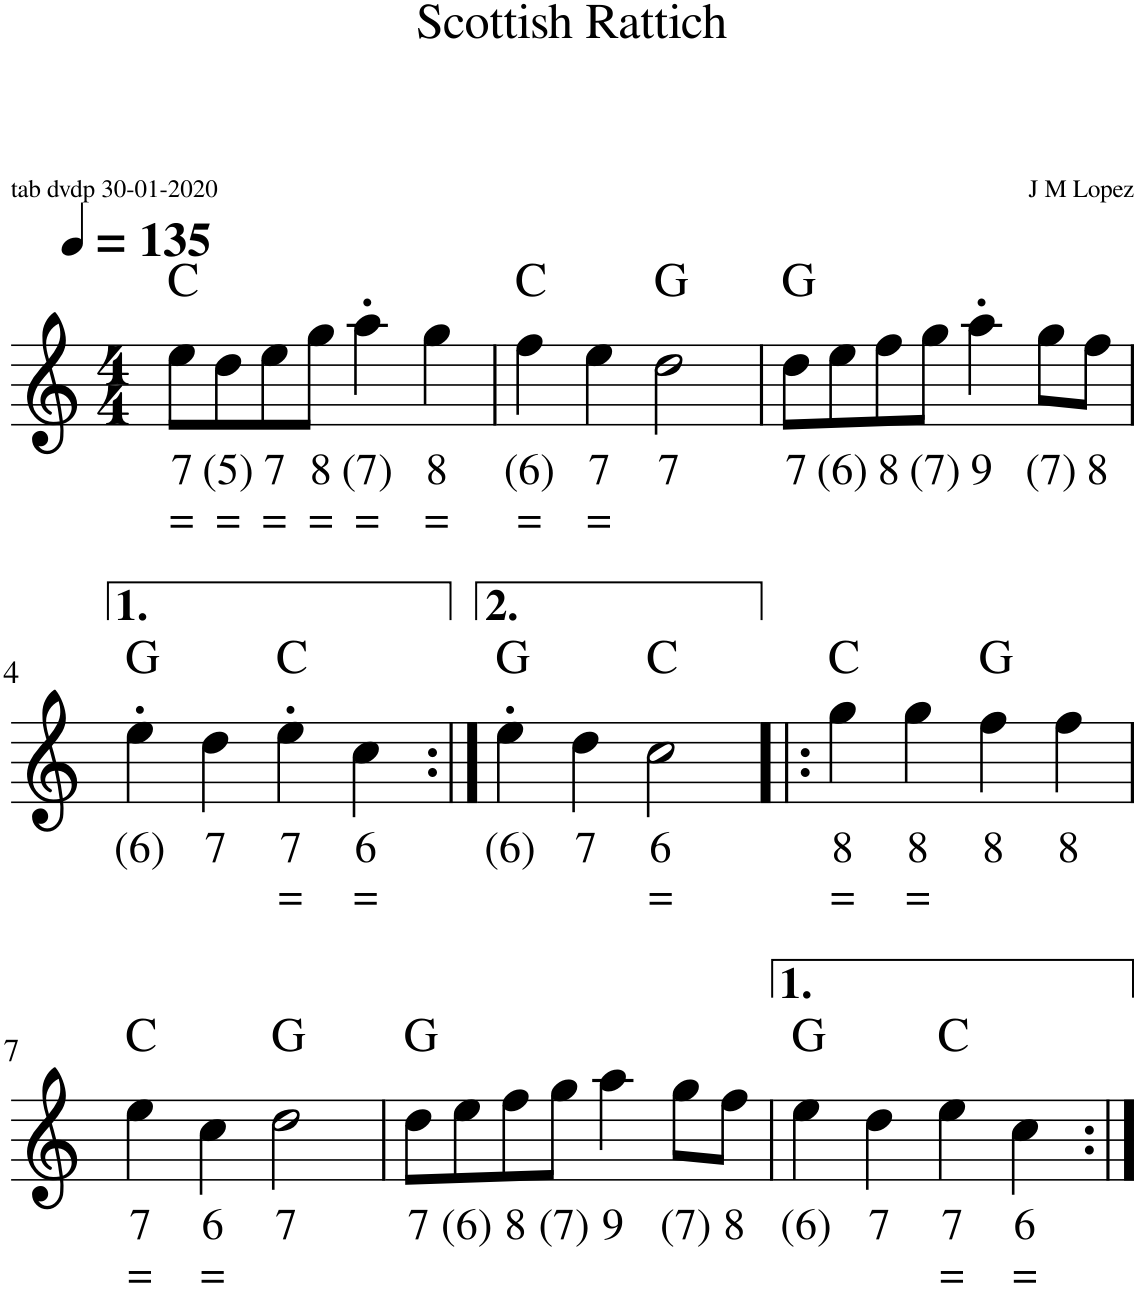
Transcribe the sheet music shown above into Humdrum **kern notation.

**kern	**text	**text	**harte
*part1	*part1	*part1	*part1
*staff1	*staff1	*staff1	*
*I"Piano	*	*	*
*I'Pno.	*	*	*
*clefG2	*	*	*
*k[]	*	*	*
*M4/4	*	*	*
*MM135	*	*	*
=1	=1	=1	=1
!	!LO:LY:b	!LO:LY:b	!
8ee\L	7	=	C:maj
!	!LO:LY:b	!LO:LY:b	!
8dd\	(5)	=	.
!	!LO:LY:b	!LO:LY:b	!
8ee\	7	=	.
!	!LO:LY:b	!LO:LY:b	!
8gg\J	8	=	.
!	!LO:LY:b	!LO:LY:b	!
4aa'\	(7)	=	.
!	!LO:LY:b	!LO:LY:b	!
4gg\	8	=	.
=2	=2	=2	=2
!	!LO:LY:b	!LO:LY:b	!
4ff\	(6)	=	C:maj
!	!LO:LY:b	!LO:LY:b	!
4ee\	7	=	.
!	!LO:LY:b	!	!
2dd\	7	.	G:maj
=3	=3	=3	=3
!	!LO:LY:b	!	!
8dd\L	7	.	G:maj
!	!LO:LY:b	!	!
8ee\	(6)	.	.
!	!LO:LY:b	!	!
8ff\	8	.	.
!	!LO:LY:b	!	!
8gg\J	(7)	.	.
!	!LO:LY:b	!	!
4aa'\	9	.	.
!	!LO:LY:b	!	!
8gg\L	(7)	.	.
!	!LO:LY:b	!	!
8ff\J	8	.	.
!!LO:LB:g=z
=4	=4	=4	=4
!	!LO:LY:b	!	!
4ee'\	(6)	.	G:maj
!	!LO:LY:b	!	!
4dd\	7	.	.
!	!LO:LY:b	!LO:LY:b	!
4ee'\	7	=	C:maj
!	!LO:LY:b	!LO:LY:b	!
4cc\	6	=	.
=5:|!	=5:|!	=5:|!	=5:|!
!	!LO:LY:b	!	!
4ee'\	(6)	.	G:maj
!	!LO:LY:b	!	!
4dd\	7	.	.
!	!LO:LY:b	!LO:LY:b	!
2cc\	6	=	C:maj
=6!|:	=6!|:	=6!|:	=6!|:
!	!LO:LY:b	!LO:LY:b	!
4gg\	8	=	C:maj
!	!LO:LY:b	!LO:LY:b	!
4gg\	8	=	.
!	!LO:LY:b	!	!
4ff\	8	.	G:maj
!	!LO:LY:b	!	!
4ff\	8	.	.
!!LO:LB:g=z
=7	=7	=7	=7
!	!LO:LY:b	!LO:LY:b	!
4ee\	7	=	C:maj
!	!LO:LY:b	!LO:LY:b	!
4cc\	6	=	.
!	!LO:LY:b	!	!
2dd\	7	.	G:maj
=8	=8	=8	=8
!	!LO:LY:b	!	!
8dd\L	7	.	G:maj
!	!LO:LY:b	!	!
8ee\	(6)	.	.
!	!LO:LY:b	!	!
8ff\	8	.	.
!	!LO:LY:b	!	!
8gg\J	(7)	.	.
!	!LO:LY:b	!	!
4aa\	9	.	.
!	!LO:LY:b	!	!
8gg\L	(7)	.	.
!	!LO:LY:b	!	!
8ff\J	8	.	.
=9	=9	=9	=9
!	!LO:LY:b	!	!
4ee\	(6)	.	G:maj
!	!LO:LY:b	!	!
4dd\	7	.	.
!	!LO:LY:b	!LO:LY:b	!
4ee\	7	=	C:maj
!	!LO:LY:b	!LO:LY:b	!
4cc\	6	=	.
=:|!	=:|!	=:|!	=:|!
*-	*-	*-	*-
